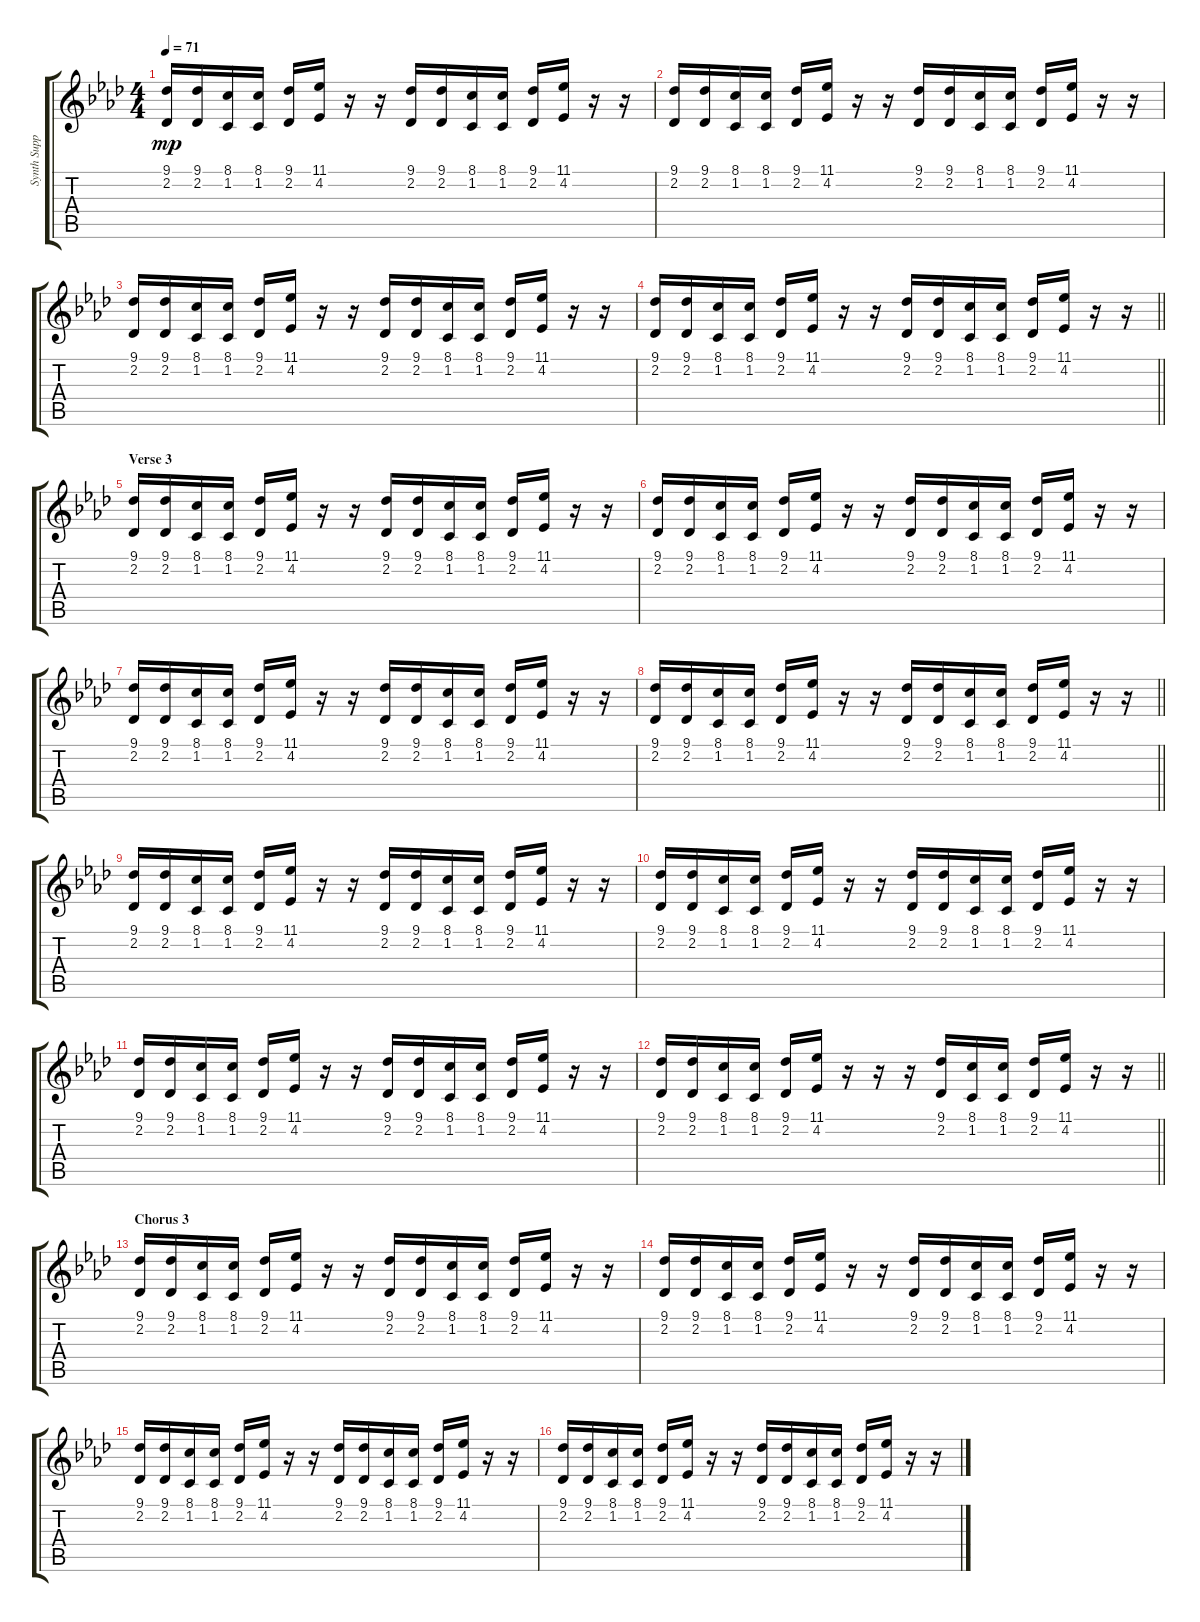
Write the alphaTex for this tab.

\track ("Synth Supplement" "Synth Supp") {instrument lead2sawtooth}
\staff {score tabs}
\tuning (E4 B3 G3 D3 A2 E2) {hide}
\ts (4 4)
\tempo 71
\clef g2
\ks ab
(9.1 2.2).16{dy mp} (9.1 2.2).16 (8.1 1.2).16 (8.1 1.2).16 (9.1 2.2).16 (11.1 4.2).16 r.16 r.16 (9.1 2.2).16 (9.1 2.2).16 (8.1 1.2).16 (8.1 1.2).16 (9.1 2.2).16 (11.1 4.2).16 r.16 r.16 |
(9.1 2.2).16 (9.1 2.2).16 (8.1 1.2).16 (8.1 1.2).16 (9.1 2.2).16 (11.1 4.2).16 r.16 r.16 (9.1 2.2).16 (9.1 2.2).16 (8.1 1.2).16 (8.1 1.2).16 (9.1 2.2).16 (11.1 4.2).16 r.16 r.16 |
(9.1 2.2).16 (9.1 2.2).16 (8.1 1.2).16 (8.1 1.2).16 (9.1 2.2).16 (11.1 4.2).16 r.16 r.16 (9.1 2.2).16 (9.1 2.2).16 (8.1 1.2).16 (8.1 1.2).16 (9.1 2.2).16 (11.1 4.2).16 r.16 r.16 |
\barLineRight lightlight
(9.1 2.2).16 (9.1 2.2).16 (8.1 1.2).16 (8.1 1.2).16 (9.1 2.2).16 (11.1 4.2).16 r.16 r.16 (9.1 2.2).16 (9.1 2.2).16 (8.1 1.2).16 (8.1 1.2).16 (9.1 2.2).16 (11.1 4.2).16 r.16 r.16 |
\section ("" "Verse 3")
(9.1 2.2).16 (9.1 2.2).16 (8.1 1.2).16 (8.1 1.2).16 (9.1 2.2).16 (11.1 4.2).16 r.16 r.16 (9.1 2.2).16 (9.1 2.2).16 (8.1 1.2).16 (8.1 1.2).16 (9.1 2.2).16 (11.1 4.2).16 r.16 r.16 |
(9.1 2.2).16 (9.1 2.2).16 (8.1 1.2).16 (8.1 1.2).16 (9.1 2.2).16 (11.1 4.2).16 r.16 r.16 (9.1 2.2).16 (9.1 2.2).16 (8.1 1.2).16 (8.1 1.2).16 (9.1 2.2).16 (11.1 4.2).16 r.16 r.16 |
(9.1 2.2).16 (9.1 2.2).16 (8.1 1.2).16 (8.1 1.2).16 (9.1 2.2).16 (11.1 4.2).16 r.16 r.16 (9.1 2.2).16 (9.1 2.2).16 (8.1 1.2).16 (8.1 1.2).16 (9.1 2.2).16 (11.1 4.2).16 r.16 r.16 |
\barLineRight lightlight
(9.1 2.2).16 (9.1 2.2).16 (8.1 1.2).16 (8.1 1.2).16 (9.1 2.2).16 (11.1 4.2).16 r.16 r.16 (9.1 2.2).16 (9.1 2.2).16 (8.1 1.2).16 (8.1 1.2).16 (9.1 2.2).16 (11.1 4.2).16 r.16 r.16 |
(9.1 2.2).16 (9.1 2.2).16 (8.1 1.2).16 (8.1 1.2).16 (9.1 2.2).16 (11.1 4.2).16 r.16 r.16 (9.1 2.2).16 (9.1 2.2).16 (8.1 1.2).16 (8.1 1.2).16 (9.1 2.2).16 (11.1 4.2).16 r.16 r.16 |
(9.1 2.2).16 (9.1 2.2).16 (8.1 1.2).16 (8.1 1.2).16 (9.1 2.2).16 (11.1 4.2).16 r.16 r.16 (9.1 2.2).16 (9.1 2.2).16 (8.1 1.2).16 (8.1 1.2).16 (9.1 2.2).16 (11.1 4.2).16 r.16 r.16 |
(9.1 2.2).16 (9.1 2.2).16 (8.1 1.2).16 (8.1 1.2).16 (9.1 2.2).16 (11.1 4.2).16 r.16 r.16 (9.1 2.2).16 (9.1 2.2).16 (8.1 1.2).16 (8.1 1.2).16 (9.1 2.2).16 (11.1 4.2).16 r.16 r.16 |
\barLineRight lightlight
(9.1 2.2).16 (9.1 2.2).16 (8.1 1.2).16 (8.1 1.2).16 (9.1 2.2).16 (11.1 4.2).16 r.16 r.16 r.16 (9.1 2.2).16 (8.1 1.2).16 (8.1 1.2).16 (9.1 2.2).16 (11.1 4.2).16 r.16 r.16 |
\section ("" "Chorus 3")
(9.1 2.2).16 (9.1 2.2).16 (8.1 1.2).16 (8.1 1.2).16 (9.1 2.2).16 (11.1 4.2).16 r.16 r.16 (9.1 2.2).16 (9.1 2.2).16 (8.1 1.2).16 (8.1 1.2).16 (9.1 2.2).16 (11.1 4.2).16 r.16 r.16 |
(9.1 2.2).16 (9.1 2.2).16 (8.1 1.2).16 (8.1 1.2).16 (9.1 2.2).16 (11.1 4.2).16 r.16 r.16 (9.1 2.2).16 (9.1 2.2).16 (8.1 1.2).16 (8.1 1.2).16 (9.1 2.2).16 (11.1 4.2).16 r.16 r.16 |
(9.1 2.2).16 (9.1 2.2).16 (8.1 1.2).16 (8.1 1.2).16 (9.1 2.2).16 (11.1 4.2).16 r.16 r.16 (9.1 2.2).16 (9.1 2.2).16 (8.1 1.2).16 (8.1 1.2).16 (9.1 2.2).16 (11.1 4.2).16 r.16 r.16 |
(9.1 2.2).16 (9.1 2.2).16 (8.1 1.2).16 (8.1 1.2).16 (9.1 2.2).16 (11.1 4.2).16 r.16 r.16 (9.1 2.2).16 (9.1 2.2).16 (8.1 1.2).16 (8.1 1.2).16 (9.1 2.2).16 (11.1 4.2).16 r.16 r.16
